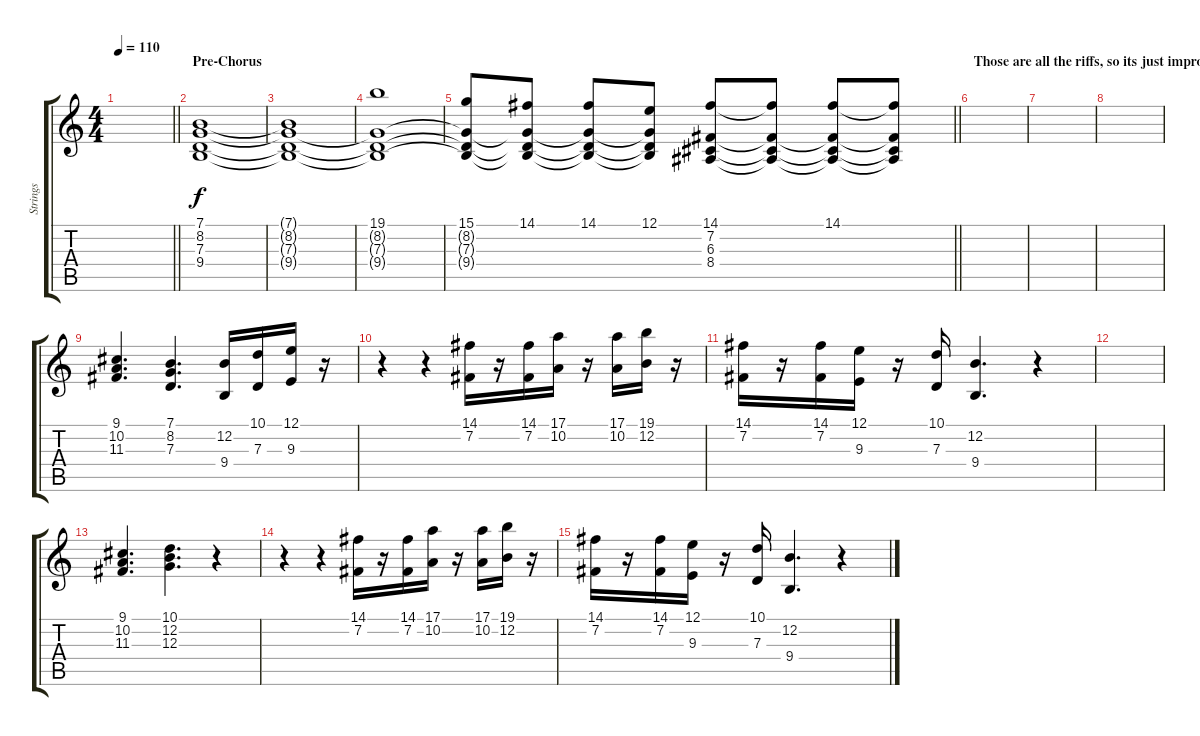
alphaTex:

\track ("Strings" "Strings") {instrument stringensemble1}
\staff {score tabs}
\tuning (E4 B3 G3 D3 A2 E2) {hide}
\ts (4 4)
\tempo 110
\clef g2
\barLineRight lightlight
\ks c
|
\section ("" "Pre-Chorus")
(7.1 8.2 7.3 9.4).1 |
(7.1{t} 8.2{t} 7.3{t} 9.4{t}).1 |
(19.1 8.2{t} 7.3{t} 9.4{t}).1 |
\barLineRight lightlight
(15.1 8.2{t} 7.3{t} 9.4{t}).8 (14.1 8.2{t} 7.3{t} 9.4{t}).8 (14.1 8.2{t} 7.3{t} 9.4{t}).8 (12.1 8.2{t} 7.3{t} 9.4{t}).8 (14.1 7.2 6.3 8.4).8 (14.1{t} 7.2{t} 6.3{t} 8.4{t}).8 (14.1 7.2{t} 6.3{t} 8.4{t}).8 (14.1{t} 7.2{t} 6.3{t} 8.4{t}).8 |
\section ("" "Those are all the riffs, so its just improv ideas now.")
|
|
|
(9.1 10.2 11.3).4{d} (7.1 8.2 7.3).4{d} (12.2 9.4).16 (10.1 7.3).16 (12.1 9.3).16 r.16 |
r.4 r.4 (14.1 7.2).16 r.16 (14.1 7.2).16 (17.1 10.2).16 r.16 (17.1 10.2).16 (19.1 12.2).16 r.16 |
(14.1 7.2).16 r.16 (14.1 7.2).16 (12.1 9.3).16 r.16 (10.1 7.3).16 (12.2 9.4).4{d} r.4 |
|
(9.1 10.2 11.3).4{d} (10.1 12.2 12.3).4{d} r.4 |
r.4 r.4 (14.1 7.2).16 r.16 (14.1 7.2).16 (17.1 10.2).16 r.16 (17.1 10.2).16 (19.1 12.2).16 r.16 |
(14.1 7.2).16 r.16 (14.1 7.2).16 (12.1 9.3).16 r.16 (10.1 7.3).16 (12.2 9.4).4{d} r.4
